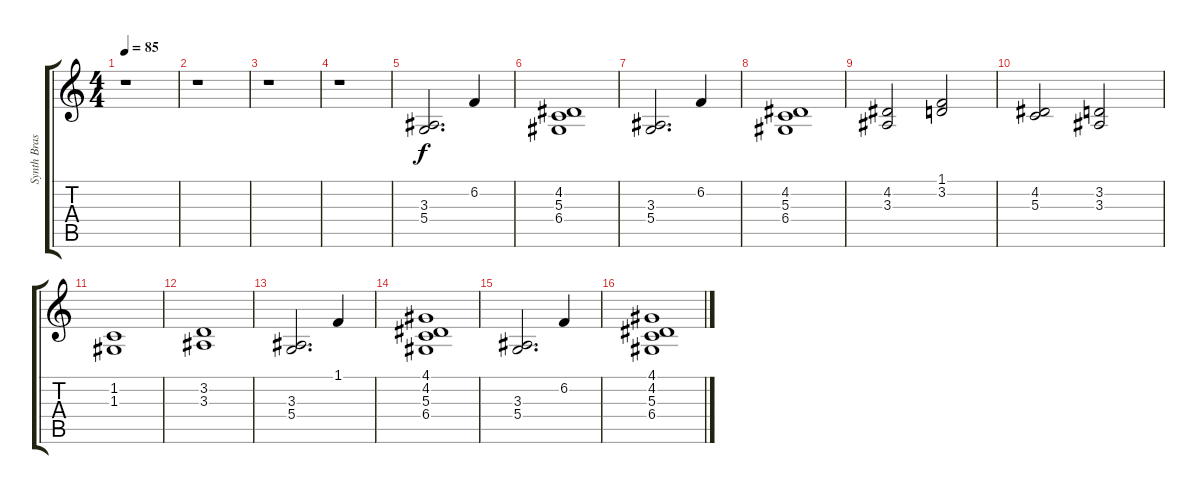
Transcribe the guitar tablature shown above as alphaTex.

\track ("Synth Brass 1" "Synth Bras") {instrument synthbrass1}
\staff {score tabs}
\tuning (E4 B3 G3 D3 A2 E2) {hide}
\ts (4 4)
\tempo 85
\clef g2
\ks c
r.1{dy f instrument synthbrass1} |
r.1 |
r.1 |
r.1 |
(3.3 5.4).2{d} 6.2.4 |
(4.2 5.3 6.4).1 |
(3.3 5.4).2{d} 6.2.4 |
(4.2 5.3 6.4).1 |
(4.2 3.3).2 (1.1 3.2).2 |
(4.2 5.3).2 (3.2 3.3).2 |
(1.2 1.3).1 |
(3.2 3.3).1 |
(3.3 5.4).2{d} 1.1.4 |
(4.1 4.2 5.3 6.4).1 |
(3.3 5.4).2{d} 6.2.4 |
(4.1 4.2 5.3 6.4).1
